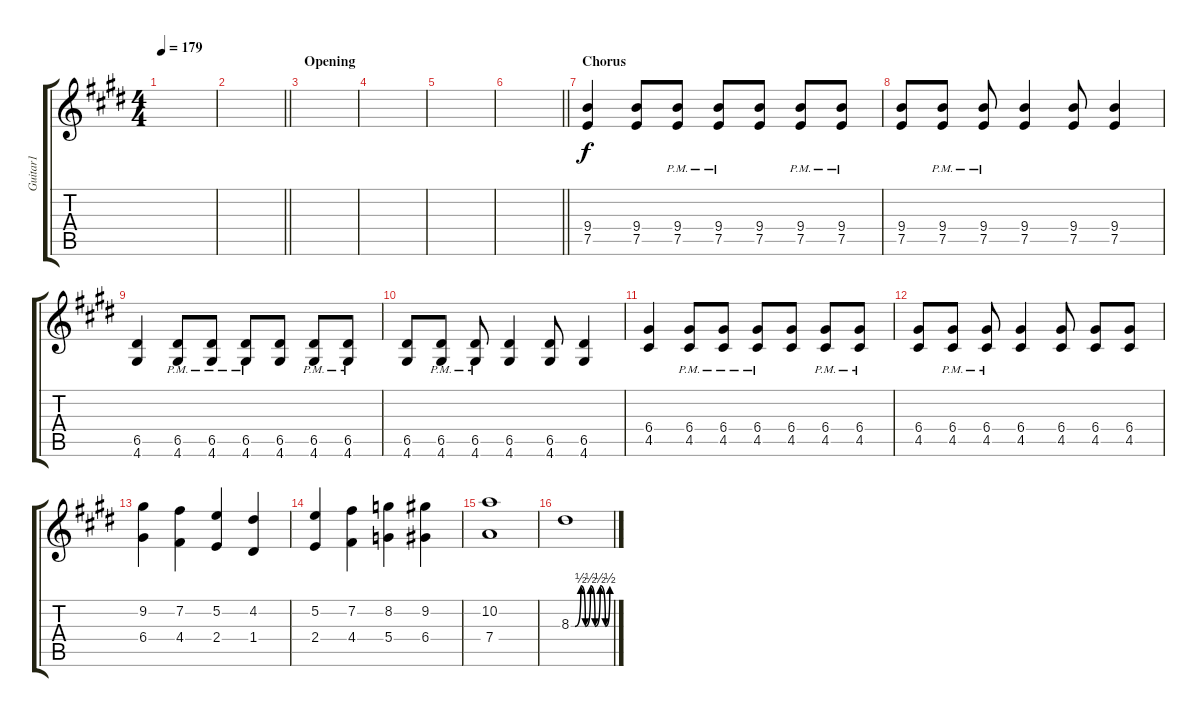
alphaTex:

\track ("Guitar1" "Guitar1") {instrument distortionguitar}
\staff {score tabs}
\tuning (E4 B3 G3 D3 A2 E2) {hide}
\ts (4 4)
\tempo 179
\clef g2
\ks e
|
\barLineRight lightlight
|
\section ("" "Opening")
|
|
|
\barLineRight lightlight
|
\section ("" "Chorus")
(9.4 7.5).4 (9.4 7.5).8 (9.4{pm} 7.5{pm}).8 (9.4{pm} 7.5{pm}).8 (9.4 7.5).8 (9.4{pm} 7.5{pm}).8 (9.4{pm} 7.5{pm}).8 |
(9.4 7.5).8 (9.4{pm} 7.5{pm}).8 (9.4{pm} 7.5{pm}).8 (9.4 7.5).4 (9.4 7.5).8 (9.4 7.5).4 |
(6.5 4.6).4 (6.5{pm} 4.6{pm}).8 (6.5{pm} 4.6{pm}).8 (6.5{pm} 4.6{pm}).8 (6.5 4.6).8 (6.5{pm} 4.6{pm}).8 (6.5{pm} 4.6{pm}).8 |
(6.5 4.6).8 (6.5{pm} 4.6{pm}).8 (6.5{pm} 4.6{pm}).8 (6.5 4.6).4 (6.5 4.6).8 (6.5 4.6).4 |
(6.4 4.5).4 (6.4{pm} 4.5{pm}).8 (6.4{pm} 4.5{pm}).8 (6.4{pm} 4.5{pm}).8 (6.4 4.5).8 (6.4{pm} 4.5{pm}).8 (6.4{pm} 4.5{pm}).8 |
(6.4 4.5).8 (6.4{pm} 4.5{pm}).8 (6.4{pm} 4.5{pm}).8 (6.4 4.5).4 (6.4 4.5).8 (6.4 4.5).8 (6.4 4.5).8 |
(9.2 6.4).4 (7.2 4.4).4 (5.2 2.4).4 (4.2 1.4).4 |
(5.2 2.4).4 (7.2 4.4).4 (8.2 5.4).4 (9.2 6.4).4 |
(10.2 7.4).1 |
8.3{be (custom 0 0 6 0 15 2 22 0 30 2 37 0 45 2 53 0 60 2)}.1
